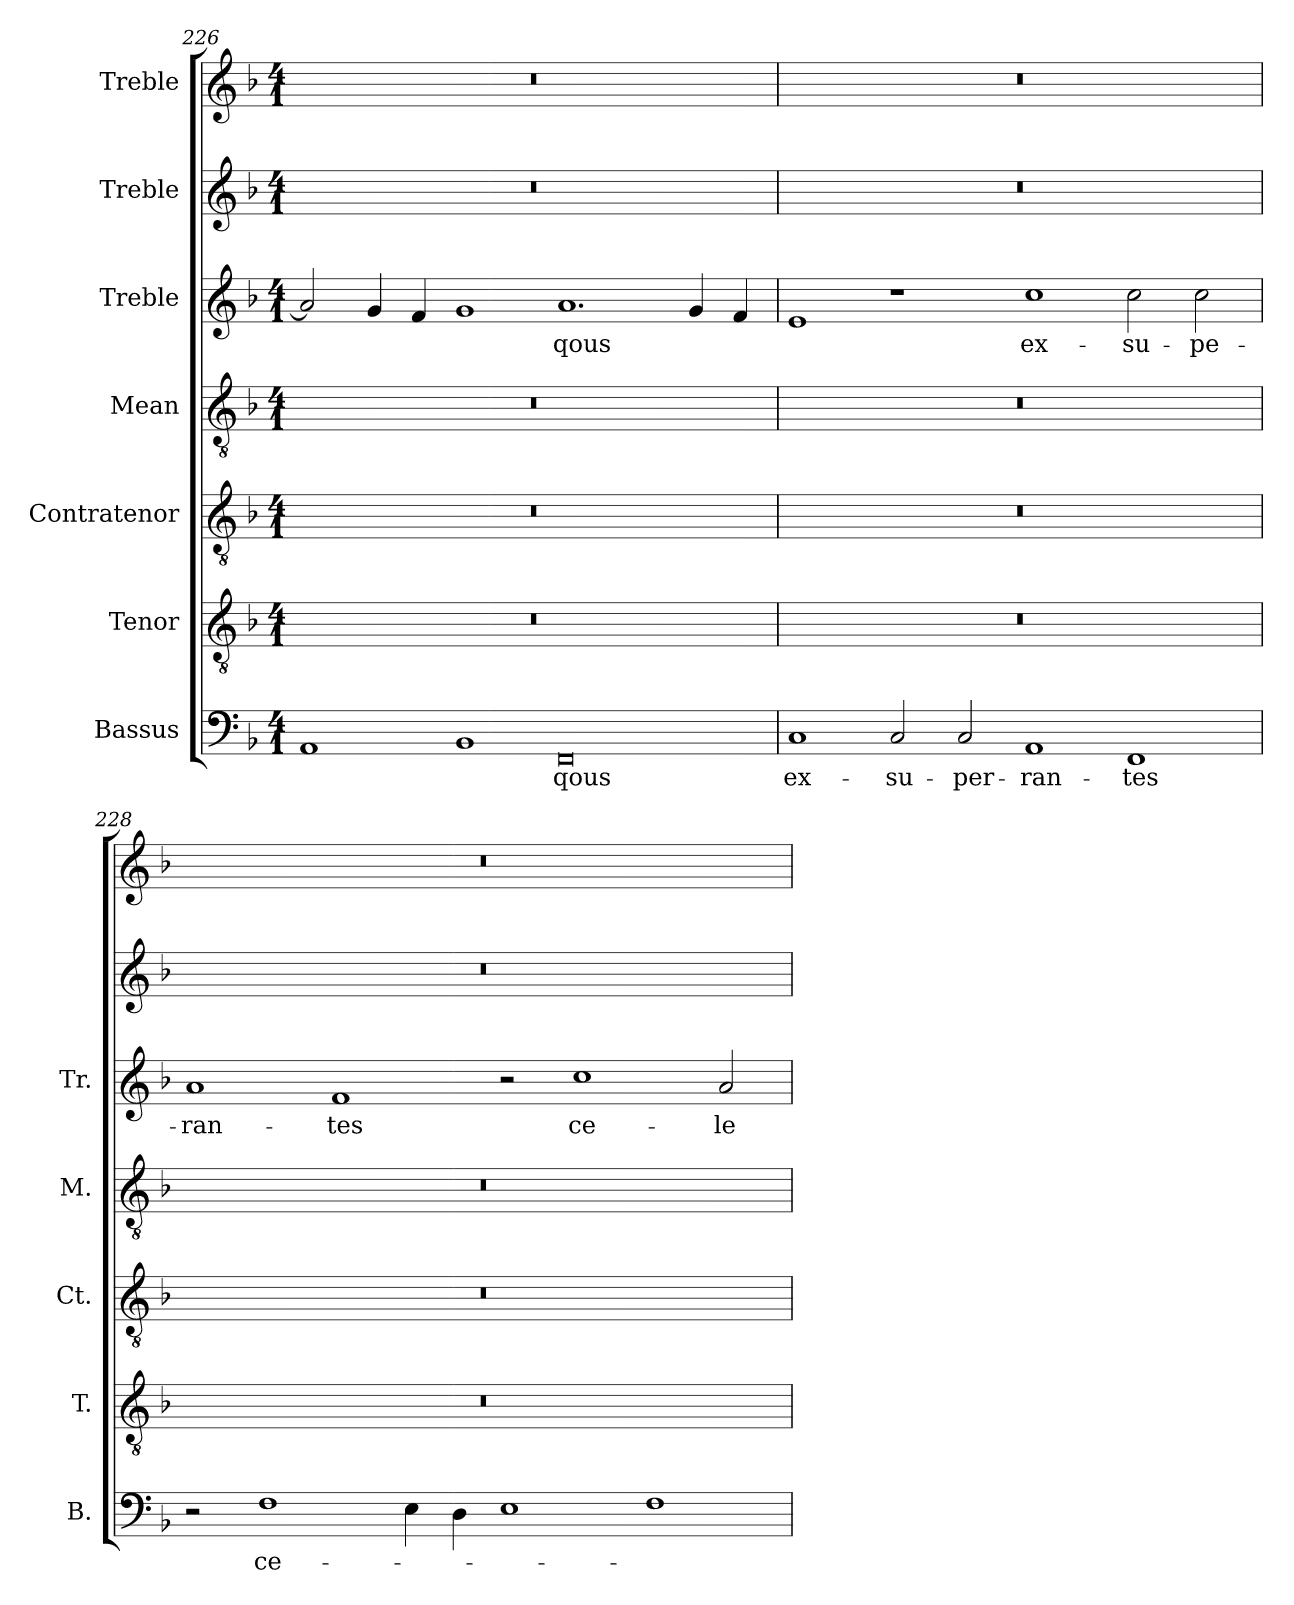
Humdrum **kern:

**kern	**text	**kern	**kern	**kern	**kern	**text	**kern	**kern
*part7	*part7	*part6	*part5	*part4	*part3	*part3	*part2	*part1
*staff7	*staff7	*staff6	*staff5	*staff4	*staff3	*staff3	*staff2	*staff1
*I"Bassus	*	*I"Tenor	*I"Contratenor	*I"Mean	*I"Treble	*	*I"Treble	*I"Treble
*I'B.	*	*I'T.	*I'Ct.	*I'M.	*I'Tr.	*	*	*
*clefF4	*	*clefGv2	*clefGv2	*clefGv2	*clefG2	*	*clefG2	*clefG2
*	*	*ITrd7c12	*ITrd7c12	*ITrd7c12	*	*	*	*
*k[b-]	*	*k[b-]	*k[b-]	*k[b-]	*k[b-]	*	*k[b-]	*k[b-]
*F:	*	*F:	*F:	*F:	*F:	*	*F:	*F:
*M4/1	*	*M4/1	*M4/1	*M4/1	*M4/1	*	*M4/1	*M4/1
=226	=226	=226	=226	=226	=226	=226	=226	=226
!	!	!LO:N:vis=1	!LO:N:vis=1	!LO:N:vis=1	!	!	!LO:N:vis=1	!LO:N:vis=1
1AAi	.	00r	00r	00r	2ai/]	.	00r	00r
.	.	.	.	.	4gi/	.	.	.
.	.	.	.	.	4fi/	.	.	.
1BB-i	.	.	.	.	1gi	.	.	.
!	!LO:LY:b:color=#000000	!	!	!	!	!	!	!
!	!	!	!	!	!	!LO:LY:b:color=#000000	!	!
0FFi	-qous	.	.	.	1.ai	-qous	.	.
.	.	.	.	.	4gi/	.	.	.
.	.	.	.	.	4fi/	.	.	.
=227	=227	=227	=227	=227	=227	=227	=227	=227
!	!LO:LY:b:color=#000000	!LO:N:vis=1	!LO:N:vis=1	!LO:N:vis=1	!	!	!LO:N:vis=1	!LO:N:vis=1
1Ci	ex-	00r	00r	00r	1ei	.	00r	00r
!	!LO:LY:b:color=#000000	!	!	!	!	!	!	!
2Ci/	-su-	.	.	.	1r	.	.	.
!	!LO:LY:b:color=#000000	!	!	!	!	!	!	!
2Ci/	-per-	.	.	.	.	.	.	.
!	!LO:LY:b:color=#000000	!	!	!	!	!	!	!
!	!	!	!	!	!	!LO:LY:b:color=#000000	!	!
1AAi	-ran-	.	.	.	1cci	ex-	.	.
!	!LO:LY:b:color=#000000	!	!	!	!	!	!	!
!	!	!	!	!	!	!LO:LY:b:color=#000000	!	!
1FFi	-tes	.	.	.	2cci\	-su-	.	.
!	!	!	!	!	!	!LO:LY:b:color=#000000	!	!
.	.	.	.	.	2cci\	-pe-	.	.
!!LO:PB:g=z
=228	=228	=228	=228	=228	=228	=228	=228	=228
!	!	!LO:N:vis=1	!LO:N:vis=1	!LO:N:vis=1	!	!	!	!
!	!	!	!	!	!	!LO:LY:b:color=#000000	!LO:N:vis=1	!LO:N:vis=1
2r	.	00r	00r	00r	1ai	-ran-	00r	00r
!	!LO:LY:b:color=#000000	!	!	!	!	!	!	!
1Fi	ce-	.	.	.	.	.	.	.
!	!	!	!	!	!	!LO:LY:b:color=#000000	!	!
.	.	.	.	.	1fi	-tes	.	.
4Ei\	.	.	.	.	.	.	.	.
4Di\	.	.	.	.	.	.	.	.
1Ei	.	.	.	.	2r	.	.	.
!	!	!	!	!	!	!LO:LY:b:color=#000000	!	!
.	.	.	.	.	1cci	ce-	.	.
1Fi	.	.	.	.	.	.	.	.
!	!	!	!	!	!	!LO:LY:b:color=#000000	!	!
.	.	.	.	.	2ai/	-le-	.	.
=	=	=	=	=	=	=	=	=
*-	*-	*-	*-	*-	*-	*-	*-	*-
